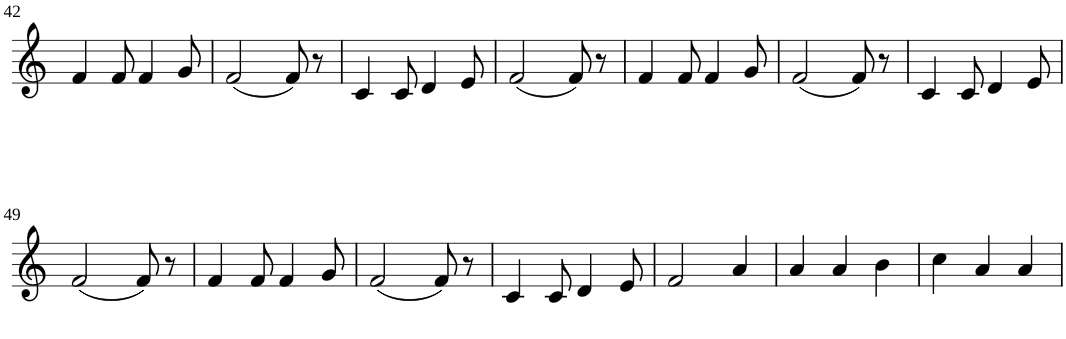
**kern
*part1
*staff1
*I"Violin
!!LO:PB:g=z
*clefG2
*k[]
*M6/8
=42
4f/
8f/
4f/
8g/
=43
(2f/
8f/)
8r
=44
4c/
8c/
4d/
8e/
=45
(2f/
8f/)
8r
=46
4f/
8f/
4f/
8g/
=47
(2f/
8f/)
8r
=48
4c/
8c/
4d/
8e/
!!LO:LB:g=z
=49
(2f/
8f/)
8r
=50
4f/
8f/
4f/
8g/
=51
(2f/
8f/)
8r
=52
4c/
8c/
4d/
8e/
=53
2f/
4a/
=54
4a/
4a/
4b\
=55
4cc\
4a/
4a/
=
*-
